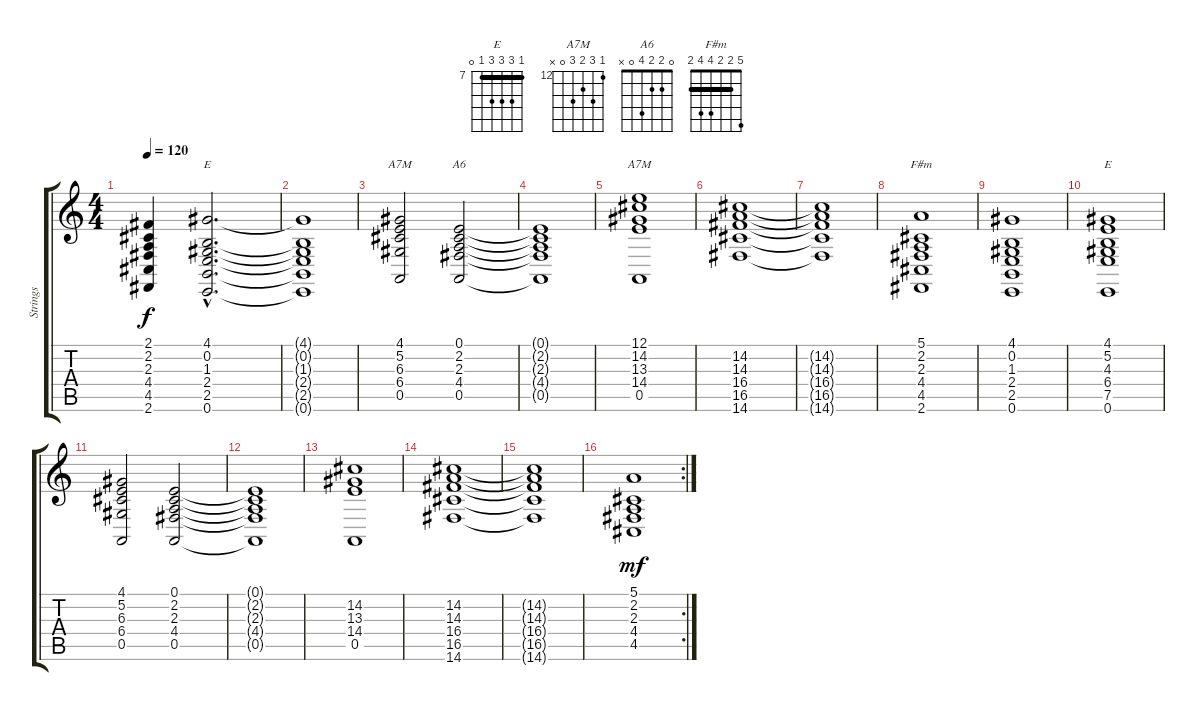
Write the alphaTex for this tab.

\track ("Strings" "Strings") {instrument synthstrings1}
\staff {score tabs}
\tuning (E4 B3 G3 D3 A2 E2) {hide}
\chord ("E" 4 0 1 2 2 0)
\chord ("A7M" 4 5 6 6 0 x) {firstfret 4}
\chord ("A6" 0 2 2 4 0 x)
\chord ("A7M" 12 14 13 14 0 x) {firstfret 12}
\chord ("F#m" 5 2 2 4 4 2) {barre 2}
\chord ("E" 7 9 9 9 7 0) {firstfret 7 barre 7}
\ts (4 4)
\tempo 120
\clef g2
\ks c
(2.1{t} 2.2{t} 2.3{t} 4.4{t} 4.5{t} 2.6{t}).4{dy f} (4.1{hac} 0.2{hac} 1.3{hac} 2.4{hac} 2.5{hac} 0.6{hac}).2{d ch "E" volume 0} |
(4.1{t} 0.2{t} 1.3{t} 2.4{t} 2.5{t} 0.6{t}).1 |
(4.1 5.2 6.3 6.4 0.5).2{ch "A7M" volume 10} (0.1 2.2 2.3 4.4 0.5).2{ch "A6"} |
(0.1{t} 2.2{t} 2.3{t} 4.4{t} 0.5{t}).1 |
(12.1 14.2 13.3 14.4 0.5).1{ch "A7M"} |
(14.2 14.3 16.4 16.5 14.6).1 |
(14.2{t} 14.3{t} 16.4{t} 16.5{t} 14.6{t}).1 |
(5.1 2.2 2.3 4.4 4.5 2.6).1{ch "F#m"} |
(4.1 0.2 1.3 2.4 2.5 0.6).1 |
(4.1 5.2 4.3 6.4 7.5 0.6).1{ch "E"} |
(4.1 5.2 6.3 6.4 0.5).2{volume 10} (0.1 2.2 2.3 4.4 0.5).2 |
(0.1{t} 2.2{t} 2.3{t} 4.4{t} 0.5{t}).1 |
(14.2 13.3 14.4 0.5).1 |
(14.2 14.3 16.4 16.5 14.6).1 |
(14.2{t} 14.3{t} 16.4{t} 16.5{t} 14.6{t}).1{volume 3} |
\rc 2
(5.1 2.2 2.3 4.4 4.5).1{dy mf volume 10}
